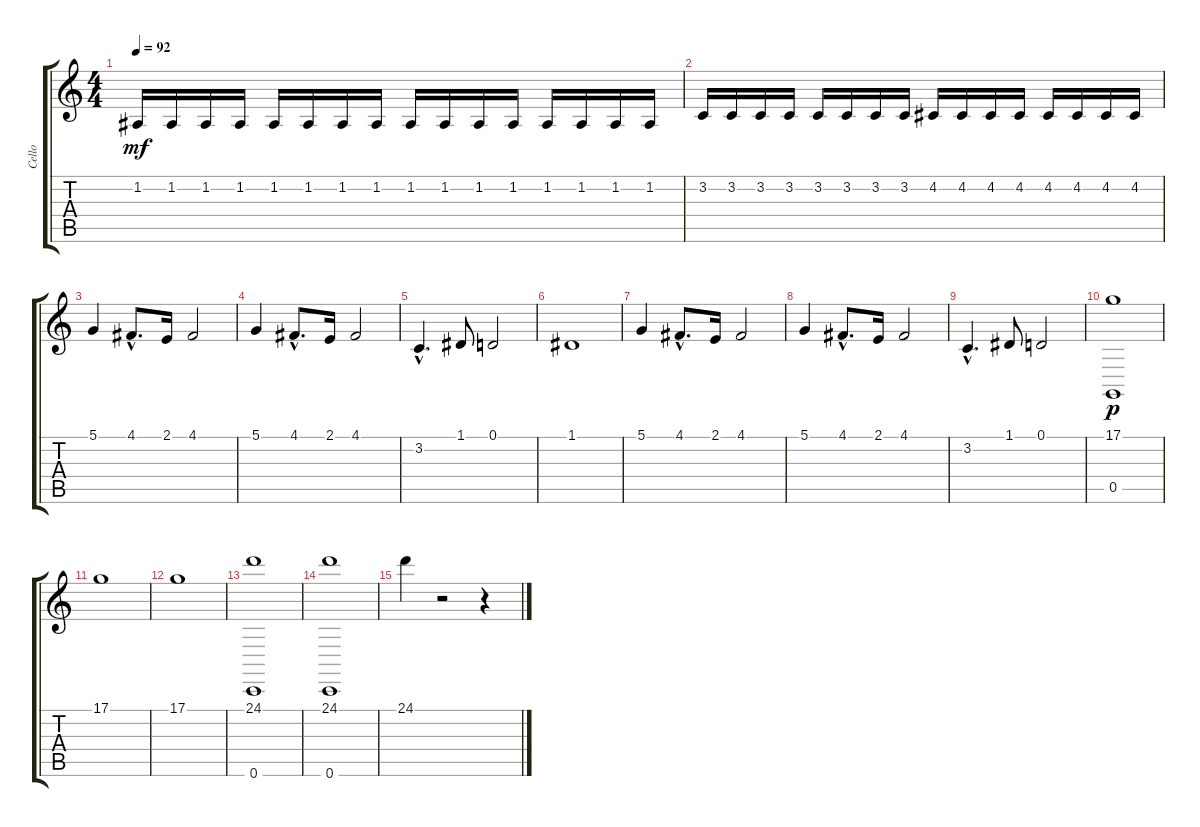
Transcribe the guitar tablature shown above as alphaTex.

\track ("Cello" "Cello") {instrument cello}
\staff {score tabs}
\tuning (D4 A3 F3 C3 G2 C2) {hide}
\ts (4 4)
\tempo 92
\clef g2
\ks c
1.2.16{dy mf} 1.2.16 1.2.16 1.2.16 1.2.16 1.2.16 1.2.16 1.2.16 1.2.16 1.2.16 1.2.16 1.2.16 1.2.16 1.2.16 1.2.16 1.2.16 |
3.2.16 3.2.16 3.2.16 3.2.16 3.2.16 3.2.16 3.2.16 3.2.16 4.2.16 4.2.16 4.2.16 4.2.16 4.2.16 4.2.16 4.2.16 4.2.16 |
5.1.4 4.1{hac}.8{d} 2.1.16 4.1.2 |
5.1.4 4.1{hac}.8{d} 2.1.16 4.1.2 |
3.2{hac}.4{d} 1.1.8 0.1.2 |
1.1.1 |
5.1.4 4.1{hac}.8{d} 2.1.16 4.1.2 |
5.1.4 4.1{hac}.8{d} 2.1.16 4.1.2 |
3.2{hac}.4{d} 1.1.8 0.1.2 |
(17.1 0.5).1{dy p} |
17.1.1 |
17.1.1 |
(24.1 0.6).1 |
(24.1 0.6).1 |
24.1.4 r.2 r.4
